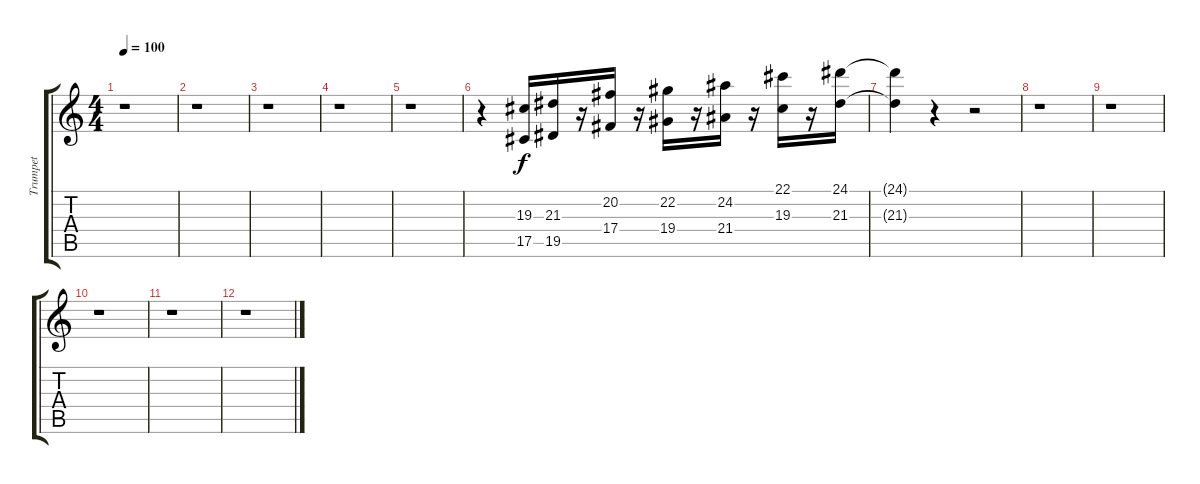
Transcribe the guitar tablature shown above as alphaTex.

\track ("Trumpet" "Trumpet") {instrument synthbrass1}
\staff {score tabs}
\tuning (Eb4 Bb3 Gb3 Db3 Ab2 Eb2) {hide}
\ts (4 4)
\tempo 100
\clef g2
\ks c
r.1{dy ff} |
r.1 |
r.1 |
r.1 |
r.1 |
r.4 (19.3 17.5).16{dy f} (21.3 19.5).16 r.16 (20.2 17.4).16 r.16 (22.2 19.4).16 r.16 (24.2 21.4).16 r.16 (22.1 19.3).16 r.16 (24.1 21.3).16 |
(24.1{t} 21.3{t}).4 r.4 r.2 |
r.1 |
r.1 |
r.1 |
r.1 |
r.1
